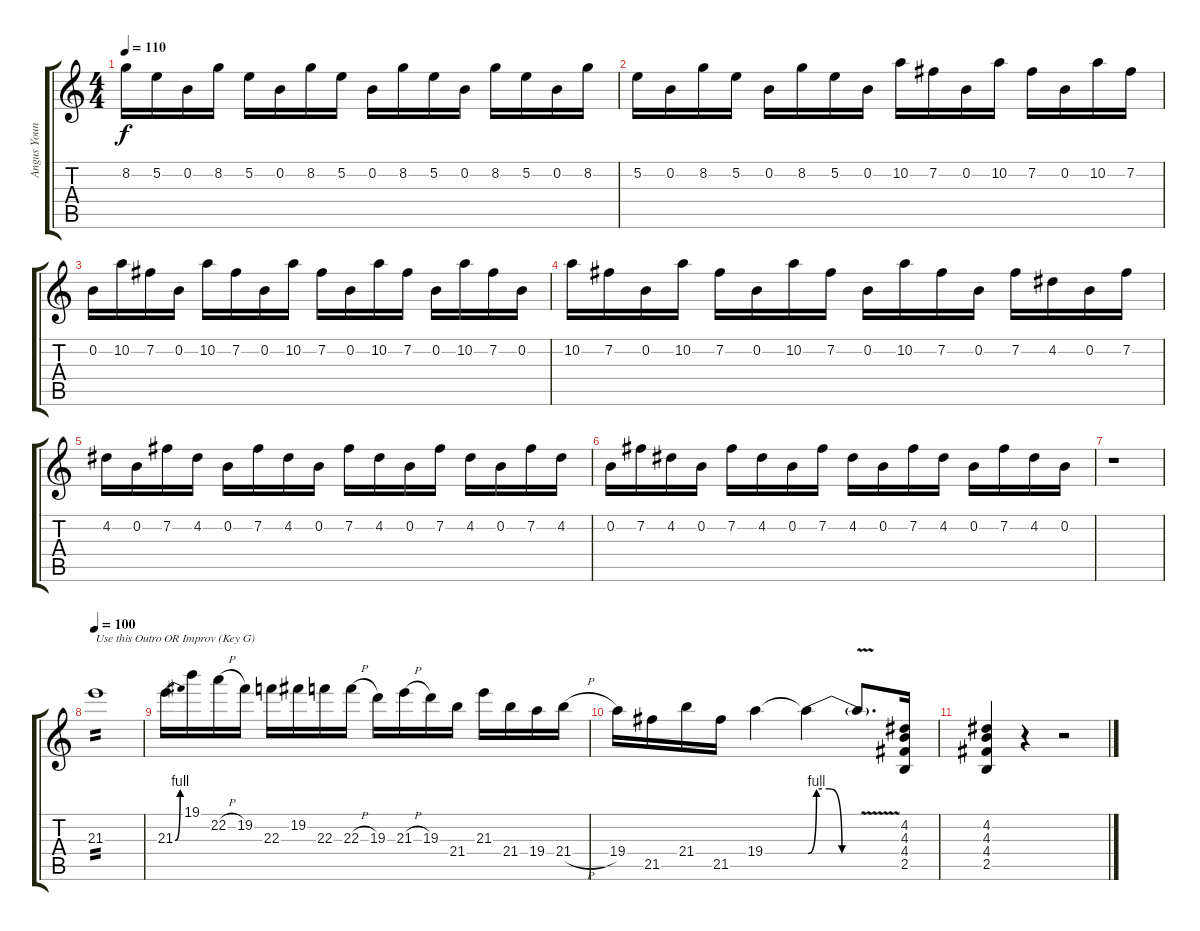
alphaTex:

\track ("Angus Young (Lead Guitar)" "Angus Youn") {instrument overdrivenguitar}
\staff {score tabs}
\tuning (E4 B3 G3 D3 A2 E2) {hide}
\ts (4 4)
\tempo 110
\clef g2
\ks c
8.2.16{dy f} 5.2.16 0.2.16 8.2.16 5.2.16 0.2.16 8.2.16 5.2.16 0.2.16 8.2.16 5.2.16 0.2.16 8.2.16 5.2.16 0.2.16 8.2.16 |
5.2.16 0.2.16 8.2.16 5.2.16 0.2.16 8.2.16 5.2.16 0.2.16 10.2.16 7.2.16 0.2.16 10.2.16 7.2.16 0.2.16 10.2.16 7.2.16 |
0.2.16 10.2.16 7.2.16 0.2.16 10.2.16 7.2.16 0.2.16 10.2.16 7.2.16 0.2.16 10.2.16 7.2.16 0.2.16 10.2.16 7.2.16 0.2.16 |
10.2.16 7.2.16 0.2.16 10.2.16 7.2.16 0.2.16 10.2.16 7.2.16 0.2.16 10.2.16 7.2.16 0.2.16 7.2.16 4.2.16 0.2.16 7.2.16 |
4.2.16 0.2.16 7.2.16 4.2.16 0.2.16 7.2.16 4.2.16 0.2.16 7.2.16 4.2.16 0.2.16 7.2.16 4.2.16 0.2.16 7.2.16 4.2.16 |
0.2.16 7.2.16 4.2.16 0.2.16 7.2.16 4.2.16 0.2.16 7.2.16 4.2.16 0.2.16 7.2.16 4.2.16 0.2.16 7.2.16 4.2.16 0.2.16 |
r.1 |
\tempo 100
21.3.1{txt "Use this Outro OR Improv (Key G)" tp 2} |
21.3{be (bend 0 0 60 4)}.16 19.1.16 22.2{h}.16 19.2.16 22.3.16 19.2.16 22.3.16 22.3{h}.16 19.3.16 21.3{h}.16 19.3.16 21.4.16 21.3.16 21.4.16 19.4.16 21.4{h}.16 |
19.4.16 21.5.16 21.4.16 21.5.16 19.4.4 19.4{be (custom 0 0 10 4 25 4 40 0 60 0) t}.4 19.4{v t}.8{d} (4.2 4.3 4.4 2.5).16 |
(4.2 4.3 4.4 2.5).4 r.4 r.2
